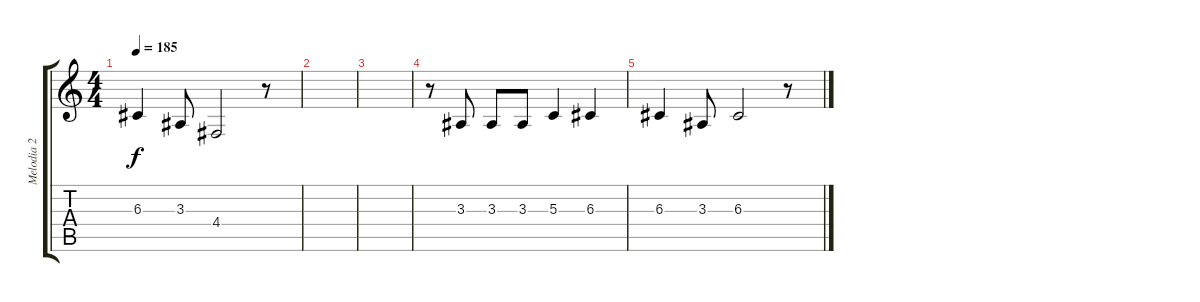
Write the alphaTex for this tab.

\track ("Melodia 2" "Melodia 2") {instrument trumpet}
\staff {score tabs}
\tuning (E4 B3 G3 D3 A2 E2) {hide}
\ts (4 4)
\tempo 185
\clef g2
\ks c
6.3.4{dy f} 3.3.8 4.4.2 r.8 |
|
|
r.8 3.3.8 3.3.8 3.3.8 5.3.4 6.3.4 |
6.3.4 3.3.8 6.3.2 r.8
